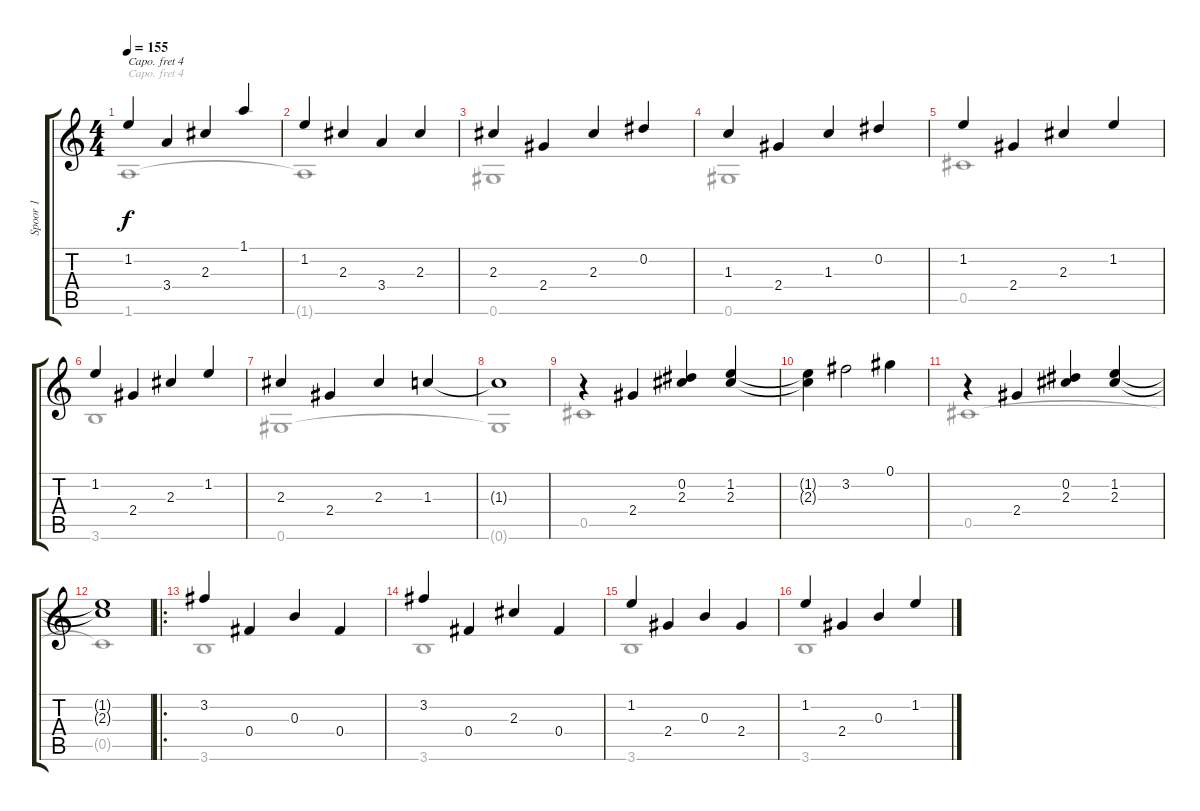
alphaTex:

\track ("Spoor 1" "Spoor 1") {instrument acousticguitarsteel}
\staff {score tabs}
\capo 4
\tuning (E4 B3 G3 D3 A2 E2) {hide}
\voice
\ts (4 4)
\tempo 155
\clef g2
\ks c
1.2.4{dy f} 3.4.4 2.3.4 1.1.4 |
1.2.4 2.3.4 3.4.4 2.3.4 |
2.3.4 2.4.4 2.3.4 0.2.4 |
1.3.4 2.4.4 1.3.4 0.2.4 |
1.2.4 2.4.4 2.3.4 1.2.4 |
1.2.4 2.4.4 2.3.4 1.2.4 |
2.3.4 2.4.4 2.3.4 1.3.4 |
1.3{t}.1 |
r.4 2.4.4 (0.2 2.3).4 (1.2 2.3).4 |
(1.2{t} 2.3{t}).4 3.2.2 0.1.4 |
r.4 2.4.4 (0.2 2.3).4 (1.2 2.3).4 |
(1.2{t} 2.3{t}).1 |
\ro
3.2.4 0.4.4 0.3.4 0.4.4 |
3.2.4 0.4.4 2.3.4 0.4.4 |
1.2.4 2.4.4 0.3.4 2.4.4 |
1.2.4 2.4.4 0.3.4 1.2.4
\voice
\clef g2
\ottava regular
\simile none
\ks c
1.6.1{dy f} |
1.6{t}.1 |
0.6.1 |
0.6.1 |
0.5.1 |
3.6.1 |
0.6.1 |
0.6{t}.1 |
0.5.1 |
|
0.5.1 |
0.5{t}.1 |
3.6.1 |
3.6.1 |
3.6.1 |
3.6.1
